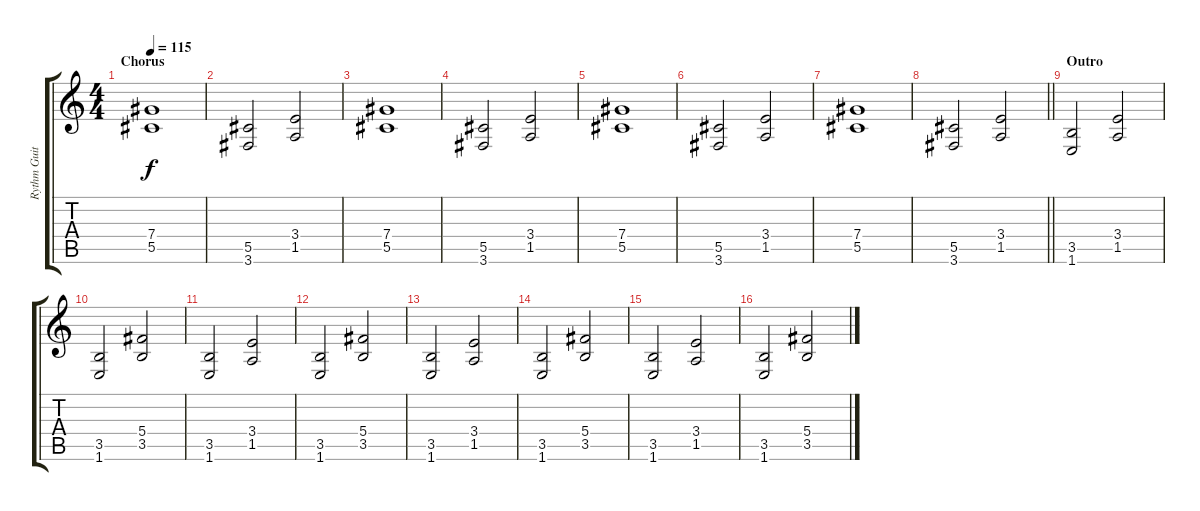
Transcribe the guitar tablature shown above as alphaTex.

\track ("Rythm Guitar" "Rythm Guit") {instrument distortionguitar}
\staff {score tabs}
\tuning (Eb4 Bb3 Gb3 Db3 Ab2 Eb2) {hide}
\ts (4 4)
\section ("" "Chorus")
\tempo 115
\clef g2
\ks c
(7.4 5.5).1{dy f} |
(5.5 3.6).2 (3.4 1.5).2 |
(7.4 5.5).1 |
(5.5 3.6).2 (3.4 1.5).2 |
(7.4 5.5).1 |
(5.5 3.6).2 (3.4 1.5).2 |
(7.4 5.5).1 |
\barLineRight lightlight
(5.5 3.6).2 (3.4 1.5).2 |
\section ("" "Outro")
(3.5 1.6).2 (3.4 1.5).2 |
(3.5 1.6).2 (5.4 3.5).2 |
(3.5 1.6).2 (3.4 1.5).2 |
(3.5 1.6).2 (5.4 3.5).2 |
(3.5 1.6).2 (3.4 1.5).2 |
(3.5 1.6).2 (5.4 3.5).2 |
(3.5 1.6).2 (3.4 1.5).2 |
(3.5 1.6).2 (5.4 3.5).2
